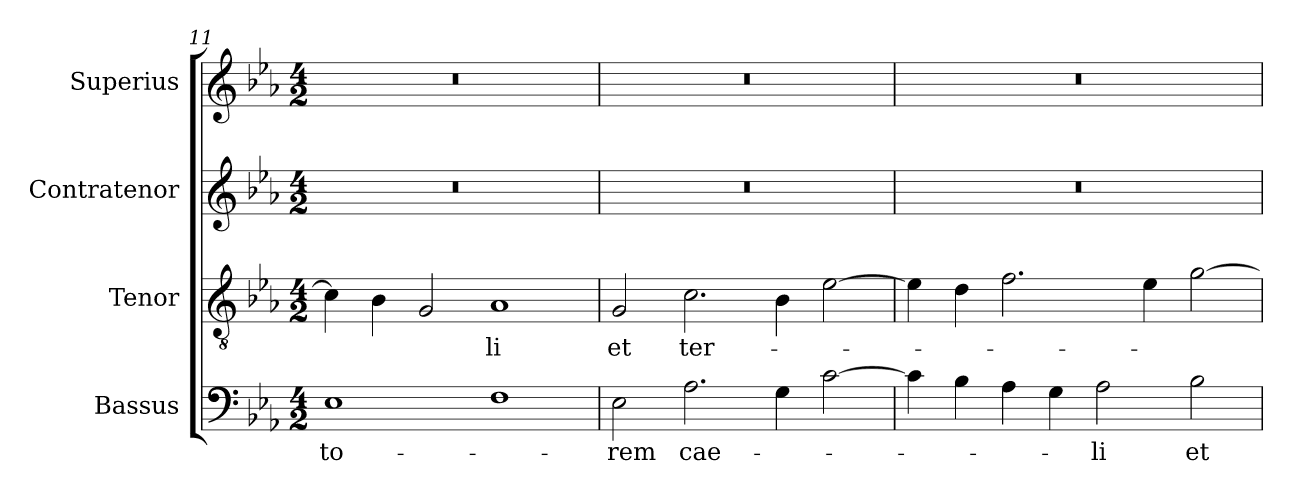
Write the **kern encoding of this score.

**kern	**text	**kern	**text	**kern	**kern
*part4	*part4	*part3	*part3	*part2	*part1
*staff4	*staff4	*staff3	*staff3	*staff2	*staff1
*I"Bassus	*	*I"Tenor	*	*I"Contratenor	*I"Superius
*I'B.	*	*I'T.	*	*	*
*clefF4	*	*clefGv2	*	*clefG2	*clefG2
*	*	*ITrd7c12	*	*ITrd7c12	*
*k[b-e-a-]	*	*k[b-e-a-]	*	*k[b-e-a-]	*k[b-e-a-]
*E-:	*	*E-:	*	*E-:	*E-:
*M4/2	*	*M4/2	*	*M4/2	*M4/2
=11	=11	=11	=11	=11	=11
!	!LO:LY:b:color=#000000	!	!	!LO:N:vis=1	!LO:N:vis=1
1E-i	-to-	4Ci\]	.	0r	0r
.	.	4BB-i\	.	.	.
.	.	2GGi/	.	.	.
!	!	!	!LO:LY:b:color=#000000	!	!
1Fi	.	1AA-i	-li	.	.
=12	=12	=12	=12	=12	=12
!	!LO:LY:b:color=#000000	!	!	!	!
!	!	!	!LO:LY:b:color=#000000	!LO:N:vis=1	!LO:N:vis=1
2E-i\	-rem	2GGi/	et	0r	0r
!	!LO:LY:b:color=#000000	!	!	!	!
!	!	!	!LO:LY:b:color=#000000	!	!
2.A-i\	cae-	2.Ci\	ter-	.	.
4Gi\	.	4BB-i\	.	.	.
[>2ci\	.	[>2E-i\	.	.	.
=13	=13	=13	=13	=13	=13
!	!	!	!	!LO:N:vis=1	!LO:N:vis=1
4ci\]	.	4E-i\]	.	0r	0r
4B-i\	.	4Di\	.	.	.
4A-i\	.	2.Fi\	.	.	.
4Gi\	.	.	.	.	.
!	!LO:LY:b:color=#000000	!	!	!	!
2A-i\	-li	.	.	.	.
.	.	4E-i\	.	.	.
!	!LO:LY:b:color=#000000	!	!	!	!
2B-i\	et	[>2Gi\	.	.	.
=	=	=	=	=	=
*-	*-	*-	*-	*-	*-
